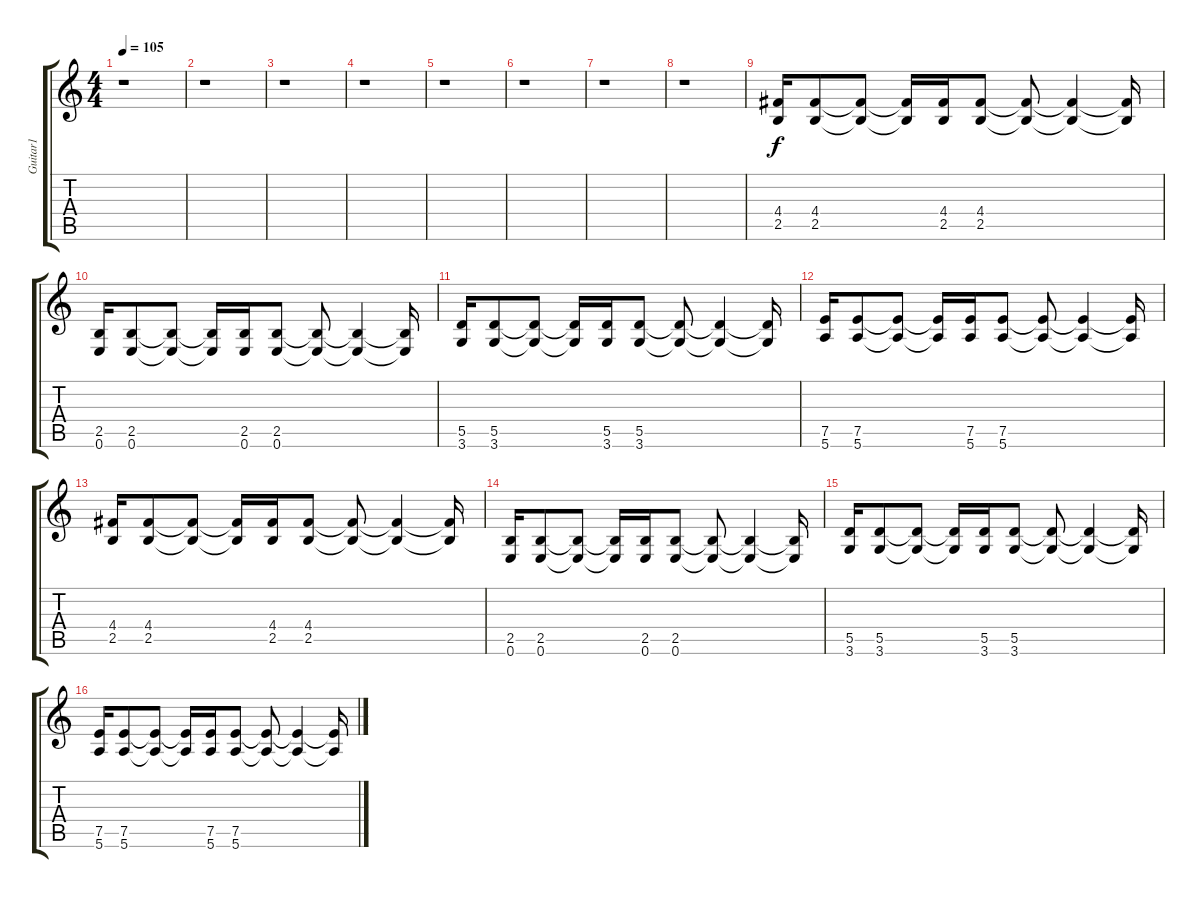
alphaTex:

\track ("Guitar1" "Guitar1") {instrument overdrivenguitar}
\staff {score tabs}
\tuning (E4 B3 G3 D3 A2 E2) {hide}
\ts (4 4)
\tempo 105
\clef g2
\ks c
r.1{dy f} |
r.1 |
r.1 |
r.1 |
r.1 |
r.1 |
r.1 |
r.1 |
(4.4 2.5).16 (4.4 2.5).8 (4.4{t} 2.5{t}).8 (4.4{t} 2.5{t}).16 (4.4 2.5).16 (4.4 2.5).8 (4.4{t} 2.5{t}).8 (4.4{t} 2.5{t}).4 (4.4{t} 2.5{t}).16 |
(2.5 0.6).16 (2.5 0.6).8 (2.5{t} 0.6{t}).8 (2.5{t} 0.6{t}).16 (2.5 0.6).16 (2.5 0.6).8 (2.5{t} 0.6{t}).8 (2.5{t} 0.6{t}).4 (2.5{t} 0.6{t}).16 |
(5.5 3.6).16 (5.5 3.6).8 (5.5{t} 3.6{t}).8 (5.5{t} 3.6{t}).16 (5.5 3.6).16 (5.5 3.6).8 (5.5{t} 3.6{t}).8 (5.5{t} 3.6{t}).4 (5.5{t} 3.6{t}).16 |
(7.5 5.6).16 (7.5 5.6).8 (7.5{t} 5.6{t}).8 (7.5{t} 5.6{t}).16 (7.5 5.6).16 (7.5 5.6).8 (7.5{t} 5.6{t}).8 (7.5{t} 5.6{t}).4 (7.5{t} 5.6{t}).16 |
(4.4 2.5).16 (4.4 2.5).8 (4.4{t} 2.5{t}).8 (4.4{t} 2.5{t}).16 (4.4 2.5).16 (4.4 2.5).8 (4.4{t} 2.5{t}).8 (4.4{t} 2.5{t}).4 (4.4{t} 2.5{t}).16 |
(2.5 0.6).16 (2.5 0.6).8 (2.5{t} 0.6{t}).8 (2.5{t} 0.6{t}).16 (2.5 0.6).16 (2.5 0.6).8 (2.5{t} 0.6{t}).8 (2.5{t} 0.6{t}).4 (2.5{t} 0.6{t}).16 |
(5.5 3.6).16 (5.5 3.6).8 (5.5{t} 3.6{t}).8 (5.5{t} 3.6{t}).16 (5.5 3.6).16 (5.5 3.6).8 (5.5{t} 3.6{t}).8 (5.5{t} 3.6{t}).4 (5.5{t} 3.6{t}).16 |
(7.5 5.6).16 (7.5 5.6).8 (7.5{t} 5.6{t}).8 (7.5{t} 5.6{t}).16 (7.5 5.6).16 (7.5 5.6).8 (7.5{t} 5.6{t}).8 (7.5{t} 5.6{t}).4 (7.5{t} 5.6{t}).16
